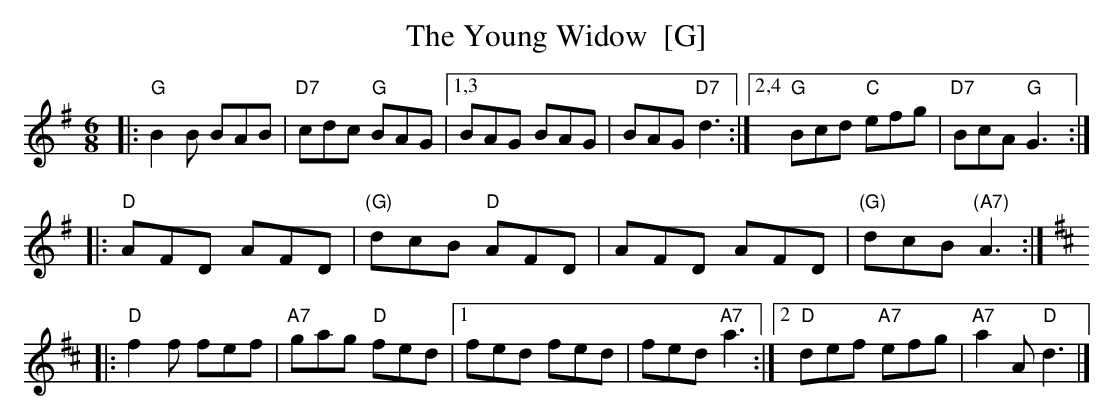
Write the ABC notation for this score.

X:1
T: The Young Widow  [G]
M: 6/8
L: 1/8
K: G
|: "G"B2B BAB | "D7"cdc "G"BAG |1,3 BAG BAG | BAG "D7"d3 :|2,4 "G"Bcd "C"efg | "D7"BcA "G"G3 :|
|: "D"AFD AFD | "(G)"dcB "D"AFD | AFD AFD | "(G)"dcB "(A7)"A3 :|[K:D]
K: D
|: "D"f2f fef | "A7"gag "D"fed |1 fed fed | fed "A7"a3 :|2 "D"def "A7"efg | "A7"a2A "D"d3 |]
